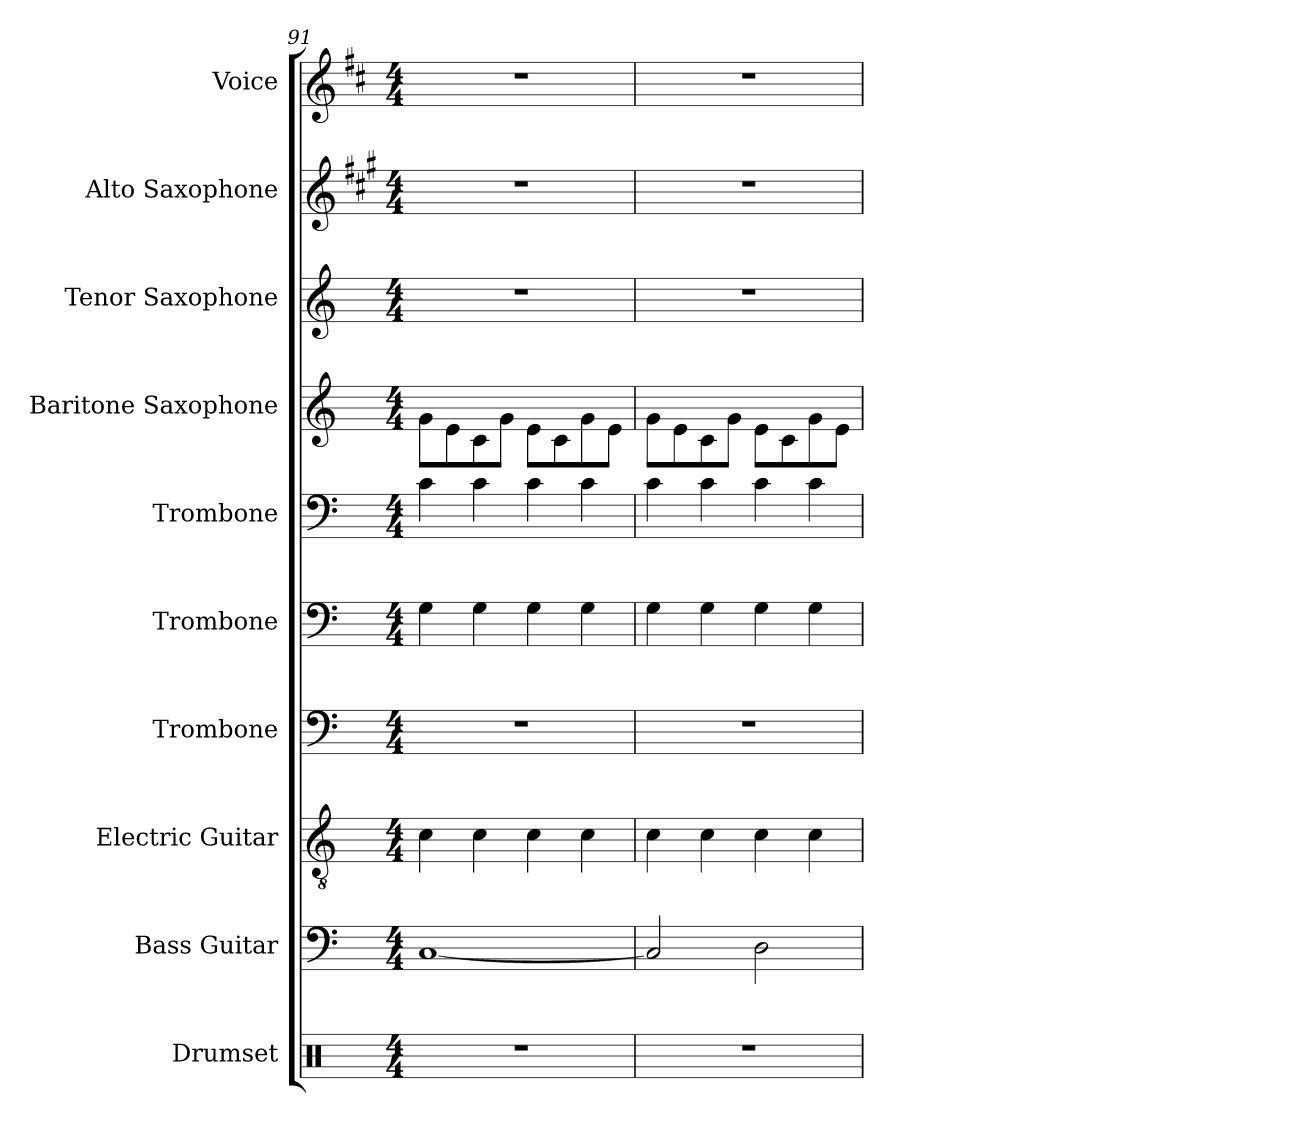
**kern	**kern	**kern	**kern	**kern	**kern	**kern	**kern	**kern	**kern
*part10	*part9	*part8	*part7	*part6	*part5	*part4	*part3	*part2	*part1
*staff10	*staff9	*staff8	*staff7	*staff6	*staff5	*staff4	*staff3	*staff2	*staff1
*I"Drumset	*I"Bass Guitar	*I"Electric Guitar	*I"Trombone	*I"Trombone	*I"Trombone	*I"Baritone Saxophone	*I"Tenor Saxophone	*I"Alto Saxophone	*I"Voice
*I'Drs.	*I'B. Guit.	*I'El. Guit.	*I'Tbn.	*I'Tbn.	*I'Tbn.	*I'Bar. Sax.	*I'T. Sax.	*I'A. Sax.	*I'Vo.
*clefX	*clefF4	*clefGv2	*clefF4	*clefF4	*clefF4	*clefG2	*clefG2	*clefG2	*clefG2
*	*ITrd7c12	*	*	*	*	*ITrd12c21	*ITrd8c14	*ITrd5c9	*ITrd1c2
*k[]	*k[]	*k[]	*k[]	*k[]	*k[]	*k[]	*k[]	*k[]	*k[]
*M4/4	*M4/4	*M4/4	*M4/4	*M4/4	*M4/4	*M4/4	*M4/4	*M4/4	*M4/4
=91	=91	=91	=91	=91	=91	=91	=91	=91	=91
1r	[1CC	4c\	1r	4G\	4c\	8G\L	1r	1r	1r
.	.	.	.	.	.	8E\	.	.	.
.	.	4c\	.	4G\	4c\	8C\	.	.	.
.	.	.	.	.	.	8G\J	.	.	.
.	.	4c\	.	4G\	4c\	8E\L	.	.	.
.	.	.	.	.	.	8C\	.	.	.
.	.	4c\	.	4G\	4c\	8G\	.	.	.
.	.	.	.	.	.	8E\J	.	.	.
!!LO:PB:g=z
=92	=92	=92	=92	=92	=92	=92	=92	=92	=92
1r	2CC/]	4c\	1r	4G\	4c\	8G\L	1r	1r	1r
.	.	.	.	.	.	8E\	.	.	.
.	.	4c\	.	4G\	4c\	8C\	.	.	.
.	.	.	.	.	.	8G\J	.	.	.
.	2DD\	4c\	.	4G\	4c\	8E\L	.	.	.
.	.	.	.	.	.	8C\	.	.	.
.	.	4c\	.	4G\	4c\	8G\	.	.	.
.	.	.	.	.	.	8E\J	.	.	.
=	=	=	=	=	=	=	=	=	=
*-	*-	*-	*-	*-	*-	*-	*-	*-	*-
